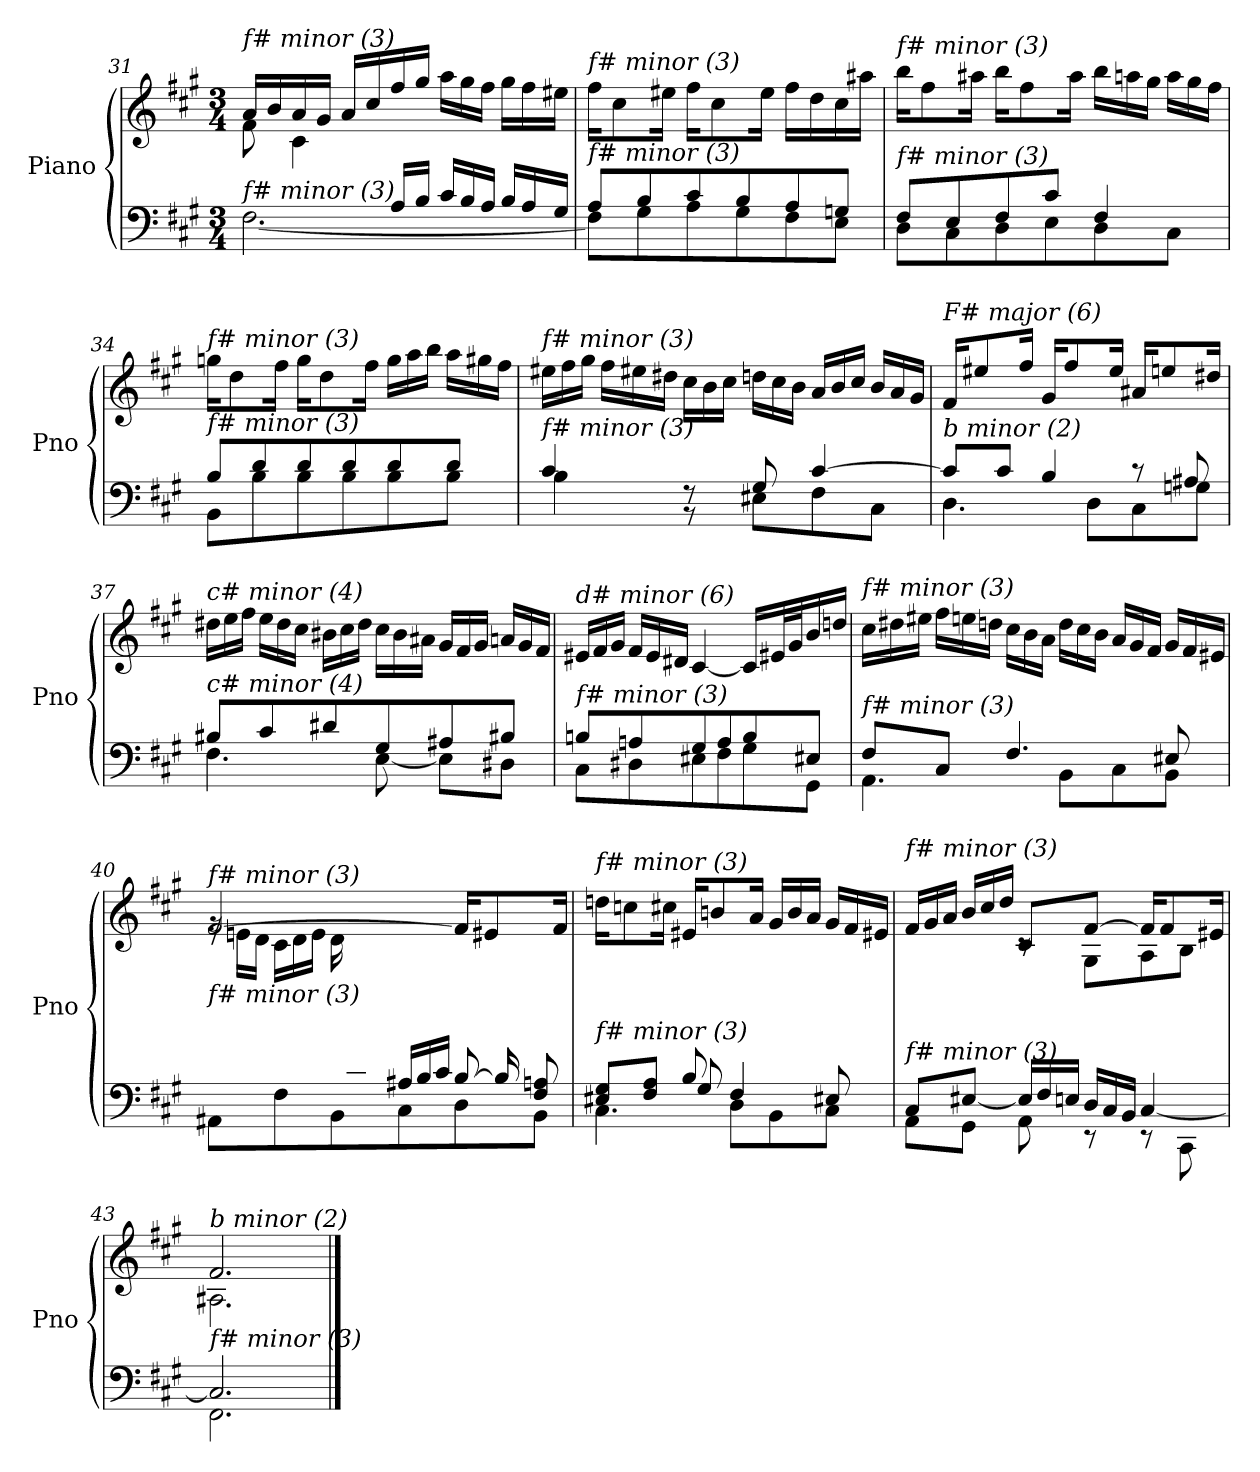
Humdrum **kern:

**kern	**kern
*part1	*part1
*staff2	*staff1
*I"Piano	*
*I'Pno	*
!!LO:LB:g=z
*clefF4	*clefG2
*k[f#c#g#]	*k[f#c#g#]
*M3/4	*M3/4
=31	=31
*^	*^
*	*^	*	*^
!	!	!	!LO:TX:i:t=f# minor (3)	!	!
!LO:TX:i:t=f# minor (3)	!	!	!	!	!
4.ryy	[2.F#\	4.ryy	16a/LL	8f#\	4.ryy
.	.	.	16b/	.	.
.	.	.	16a/	4c#\	.
.	.	.	16g#/JJ	.	.
.	.	.	16a/LL	.	.
.	.	.	16cc#/	.	.
4.ryy	.	16A/LL	16ff#/	4.ryy	4.ryy
.	.	16B/JJ	16gg#/JJ	.	.
*	*	*Xtuplet	*Xtuplet	*	*
.	.	24c#/LL	24aa\LL	.	.
.	.	24B/	24gg#\	.	.
.	.	24A/JJ	24ff#\JJ	.	.
.	.	24B/LL	24gg#\LL	.	.
.	.	24A/	24ff#\	.	.
.	.	24G#/JJ	24ee#X\JJ	.	.
*	*	*	*v	*v	*v
=32	=32	=32	=32
!	!	!	!LO:TX:i:t=f# minor (3)
!LO:TX:i:t=f# minor (3)	!	!	!
*	*v	*v	*
8A/L	8F#\L]	16ff#\KL
.	.	8cc#\
8B/	8G#\	.
.	.	16ee#X\Jk
8c#/	8A\	16ff#\KL
.	.	8cc#\
8B/	8G#\	.
.	.	16ee#\Jk
8A/	8F#\	16ff#\LL
.	.	16dd\
8Gn/J	8E\J	16cc#\
.	.	16aa#X\JJ
=33	=33	=33
!	!	!LO:TX:i:t=f# minor (3)
!LO:TX:i:t=f# minor (3)	!	!
8F#/L	8D\L	16bb\KL
.	.	8ff#\
8E/	8C#\	.
.	.	16aa#X\Jk
8F#/	8D\	16bb\KL
.	.	8ff#\
8c#/J	8E\	.
.	.	16aa#\Jk
4F#/	8D\	24bb\LL
.	.	24aan\
.	.	24gg#\JJ
.	8C#\J	24aa\LL
.	.	24gg#\
.	.	24ff#\JJ
!!LO:LB:g=z
=34	=34	=34
!	!	!LO:TX:i:t=f# minor (3)
!LO:TX:i:t=f# minor (3)	!	!
8B/L	8BB\L	16ggn\KL
.	.	8dd\
8d/	8B\	.
.	.	16ff#\Jk
8d/	8B\	16gg\KL
.	.	8dd\
8d/	8B\	.
.	.	16ff#\Jk
8d/	8B\	24gg\LL
.	.	24aa\
.	.	24bb\JJ
8d/J	8B\J	24aa\LL
.	.	24gg#X\
.	.	24ff#\JJ
=35	=35	=35
!	!	!LO:TX:i:t=f# minor (3)
!LO:TX:i:t=f# minor (3)	!	!
4c#/	4B\	24ee#X\LL
.	.	24ff#\
.	.	24gg#\JJ
.	.	24ff#\LL
.	.	24ee#X\
.	.	24dd#X\JJ
8rBB	8rF	24cc#\LL
.	.	24b\
.	.	24cc#\JJ
8G#/	8E#X\L	24ddn\LL
.	.	24cc#\
.	.	24b\JJ
[4c#/	8F#\	24a/LL
.	.	24b/
.	.	24cc#/JJ
.	8C#\J	24b/LL
.	.	24a/
.	.	24g#/JJ
=36	=36	=36
!	!	!LO:TX:i:t=F# major (6)
!LO:TX:i:t=b minor (2)	!	!
8c#/L]	4.D\	16f#/KL
.	.	8ee#X/
8c#/J	.	.
.	.	16ff#/Jk
4B/	.	16g#/KL
.	.	8ff#/
.	8D\L	.
.	.	16ee#/Jk
8r	8C#\	16a#X/KL
.	.	8een/
8A#X/	8Gn\J	.
.	.	16dd#X/Jk
!!LO:PB:g=z
=37	=37	=37
!	!	!LO:TX:i:t=c# minor (4)
!LO:TX:i:t=c# minor (4)	!	!
8B#X/L	4.F#\	24dd#X\LL
.	.	24ee\
.	.	24ff#\JJ
8c#/	.	24ee\LL
.	.	24dd#\
.	.	24cc#\JJ
8d#X/	.	24b#X\LL
.	.	24cc#\
.	.	24dd#\JJ
8G#/	[8E\	24cc#\LL
.	.	24b#\
.	.	24a#X\JJ
8A#X/	8E\L]	24g#/LL
.	.	24f#/
.	.	24g#/JJ
8B#X/J	8D#X\J	24an/LL
.	.	24g#/
.	.	24f#/JJ
=38	=38	=38
!	!	!LO:TX:i:t=d# minor (6)
!LO:TX:i:t=f# minor (3)	!	!
8Bn/L	8C#\L	24e#X/LL
.	.	24f#/
.	.	24g#/JJ
8An/	8D#X\	24f#/LL
.	.	24e#/
.	.	24d#X/JJ
8G#/	8E#X\	[4c#/
8A/	8F#\	.
8B/	8G#\	16c#/LL]
.	.	32e#X/L
.	.	32g#/J
8E#X/J	8GG#\J	16b/
.	.	16ddn/JJ
=39	=39	=39
!	!	!LO:TX:i:t=f# minor (3)
!LO:TX:i:t=f# minor (3)	!	!
8F#/L	4.AA\	24cc#\LL
.	.	24dd#X\
.	.	24ee#X\JJ
8C#/J	.	24ff#\LL
.	.	24een\
.	.	24ddn\JJ
4.F#/	.	24cc#\LL
.	.	24b\
.	.	24a\JJ
.	8BB\L	24dd\LL
.	.	24cc#\
.	.	24b\JJ
.	8C#\	24a/LL
.	.	24g#/
.	.	24f#/JJ
8E#X/	8BB\J	24g#/LL
.	.	24f#/
.	.	24e#X/JJ
!!LO:LB:g=z
=40	=40	=40
*	*	*^
!	!	!LO:TX:i:t=f# minor (3)	!
!LO:TX:i:t=f# minor (3)	!	!	!
6..ryy	8AA#X\L	[2f#/	24rg
.	.	.	24en\LL
.	.	.	24d\JJ
.	8F#\	.	24c#\LL
.	.	.	24d\
.	.	.	24e\JJ
.	8BB\	.	24d\LL
24c#/	.	.	12ryy
24B/JJ	.	.	.
24A#X/LL	8C#\	.	4.ryy
24B/	.	.	.
24c#/JJ	.	.	.
[12B/L	8D\	16f#/KL]	.
.	.	8e#X/	.
24B/L]	.	.	.
8F#/ 8An/J	8BB\J	.	.
.	.	16f#/Jk	.
=41	=41	=41	=41
*	*^	*	*
!	!	!	!LO:TX:i:t=f# minor (3)	!
!LO:TX:i:t=f# minor (3)	!	!	!	!
8E#X/ 8G#/L	4.C#\	4ryy	16ddn\KL	4ryy
.	.	.	8ccni\	.
8F#/ 8A/J	.	.	.	.
.	.	.	16cc#\Jk	.
8B/	.	8G#/	16e#X/KL	8ryy
.	.	.	8bn/	.
4F#/	8D\L	4.ryy	.	4.ryy
.	.	.	16a/Jk	.
.	8BB\	.	24g#/LL	.
.	.	.	24b/	.
.	.	.	24a/JJ	.
8E#X/	8C#\J	.	24g#/LL	.
.	.	.	24f#/	.
.	.	.	24e#X/JJ	.
=42	=42	=42	=42	=42
!	!	!	!LO:TX:i:t=f# minor (3)	!
!LO:TX:i:t=f# minor (3)	!	!	!	!
4ryy	8C#/L	8AA\L	24f#/LL	4ryy
.	.	.	24g#/	.
.	.	.	24a/JJ	.
.	[8E#X/J	8GG#\J	24b/LL	.
.	.	.	24cc#/	.
.	.	.	24dd/JJ	.
2ryy	24E#/LL]	8AA\	8c#/L	8rc
.	24F#/	.	.	.
.	24En/JJ	.	.	.
.	24D/LL	8r	[8f#/J	8G#\L
.	24C#/	.	.	.
.	24BB/JJ	.	.	.
.	[4C#/	8r	16f#/KL]	8A\
.	.	.	8f#/	.
.	.	8CC#\	.	8B\J
.	.	.	16e#X/Jk	.
*	*v	*v	*	*
=43	=43	=43	=43
!	!	!LO:TX:i:t=b minor (2)	!
!LO:TX:i:t=f# minor (3)	!	!	!
2.C#/]	2.FF#\	2.f#/	2.A#X\
*v	*v	*	*
*	*v	*v
==	==
*-	*-
